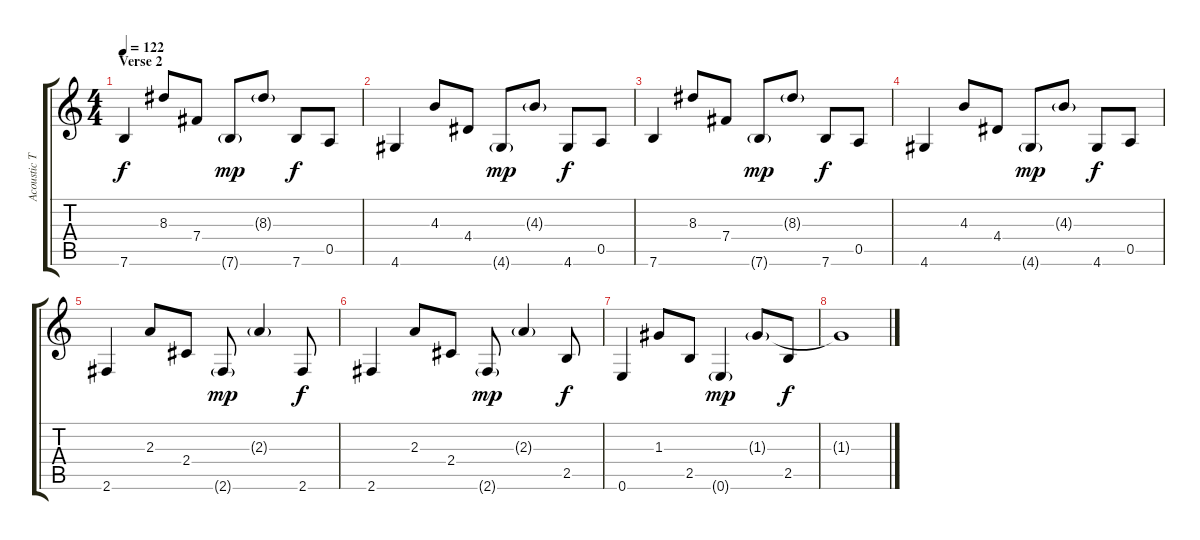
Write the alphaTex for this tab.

\track ("Acoustic Tuning E A B G B D#" "Acoustic T") {instrument acousticguitarsteel}
\staff {score tabs}
\tuning (Eb4 B3 G3 B2 A2 E2) {hide}
\ts (4 4)
\section ("" "Verse 2")
\tempo 122
\clef g2
\ks c
7.6.4{dy f} 8.3.8 7.4.8 7.6{g}.8{dy mp} 8.3{g}.8 7.6.8{dy f} 0.5.8 |
4.6.4 4.3.8 4.4.8 4.6{g}.8{dy mp} 4.3{g}.8 4.6.8{dy f} 0.5.8 |
7.6.4 8.3.8 7.4.8 7.6{g}.8{dy mp} 8.3{g}.8 7.6.8{dy f} 0.5.8 |
4.6.4 4.3.8 4.4.8 4.6{g}.8{dy mp} 4.3{g}.8 4.6.8{dy f} 0.5.8 |
2.6.4 2.3.8 2.4.8 2.6{g}.8{dy mp} 2.3{g}.4 2.6.8{dy f} |
2.6.4 2.3.8 2.4.8 2.6{g}.8{dy mp} 2.3{g}.4 2.5.8{dy f} |
0.6.4 1.3.8 2.5.8 0.6{g}.4{dy mp} 1.3{g}.8 2.5.8{dy f} |
1.3{t}.1
